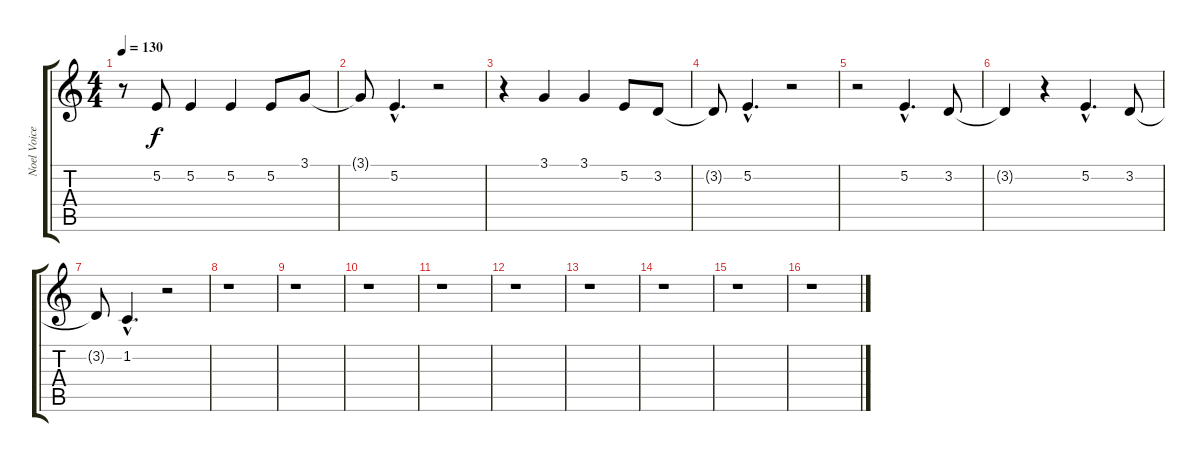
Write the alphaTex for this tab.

\track ("Noel Voice" "Noel Voice") {instrument altosax}
\staff {score tabs}
\tuning (E4 B3 G3 D3 A2 E2) {hide}
\ts (4 4)
\tempo 130
\clef g2
\ks c
r.8{dy f} 5.2.8 5.2.4 5.2.4 5.2.8 3.1.8 |
3.1{t}.8 5.2{hac}.4{d} r.2 |
r.4 3.1.4 3.1.4 5.2.8 3.2.8 |
3.2{t}.8 5.2{hac}.4{d} r.2 |
r.2 5.2{hac}.4{d} 3.2.8 |
3.2{t}.4 r.4 5.2{hac}.4{d} 3.2.8 |
3.2{t}.8 1.2{hac}.4{d} r.2 |
r.1 |
r.1 |
r.1 |
r.1 |
r.1 |
r.1 |
r.1 |
r.1 |
r.1
